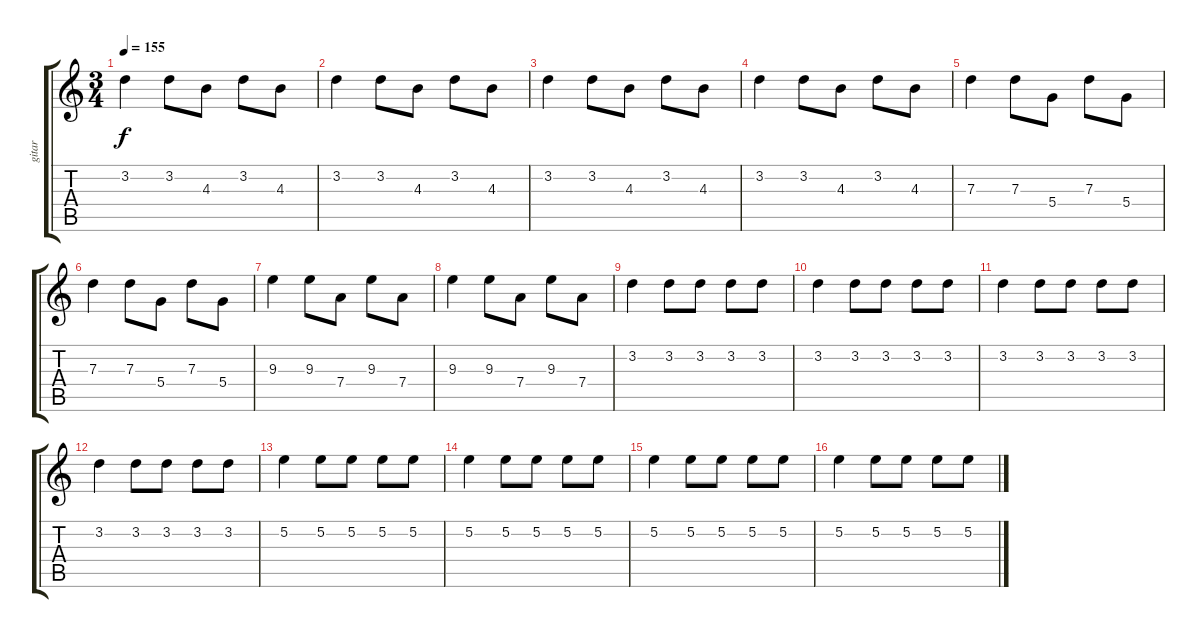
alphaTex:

\track ("gitar" "gitar") {instrument acousticguitarsteel}
\staff {score tabs}
\tuning (E4 B3 G3 D3 A2 D2) {hide}
\ts (3 4)
\tempo 155
\clef g2
\ks c
3.2.4{dy f} 3.2.8 4.3.8 3.2.8 4.3.8 |
3.2.4 3.2.8 4.3.8 3.2.8 4.3.8 |
3.2.4 3.2.8 4.3.8 3.2.8 4.3.8 |
3.2.4 3.2.8 4.3.8 3.2.8 4.3.8 |
7.3.4 7.3.8 5.4.8 7.3.8 5.4.8 |
7.3.4 7.3.8 5.4.8 7.3.8 5.4.8 |
9.3.4 9.3.8 7.4.8 9.3.8 7.4.8 |
9.3.4 9.3.8 7.4.8 9.3.8 7.4.8 |
3.2.4 3.2.8 3.2.8 3.2.8 3.2.8 |
3.2.4 3.2.8 3.2.8 3.2.8 3.2.8 |
3.2.4 3.2.8 3.2.8 3.2.8 3.2.8 |
3.2.4 3.2.8 3.2.8 3.2.8 3.2.8 |
5.2.4 5.2.8 5.2.8 5.2.8 5.2.8 |
5.2.4 5.2.8 5.2.8 5.2.8 5.2.8 |
5.2.4 5.2.8 5.2.8 5.2.8 5.2.8 |
5.2.4 5.2.8 5.2.8 5.2.8 5.2.8
